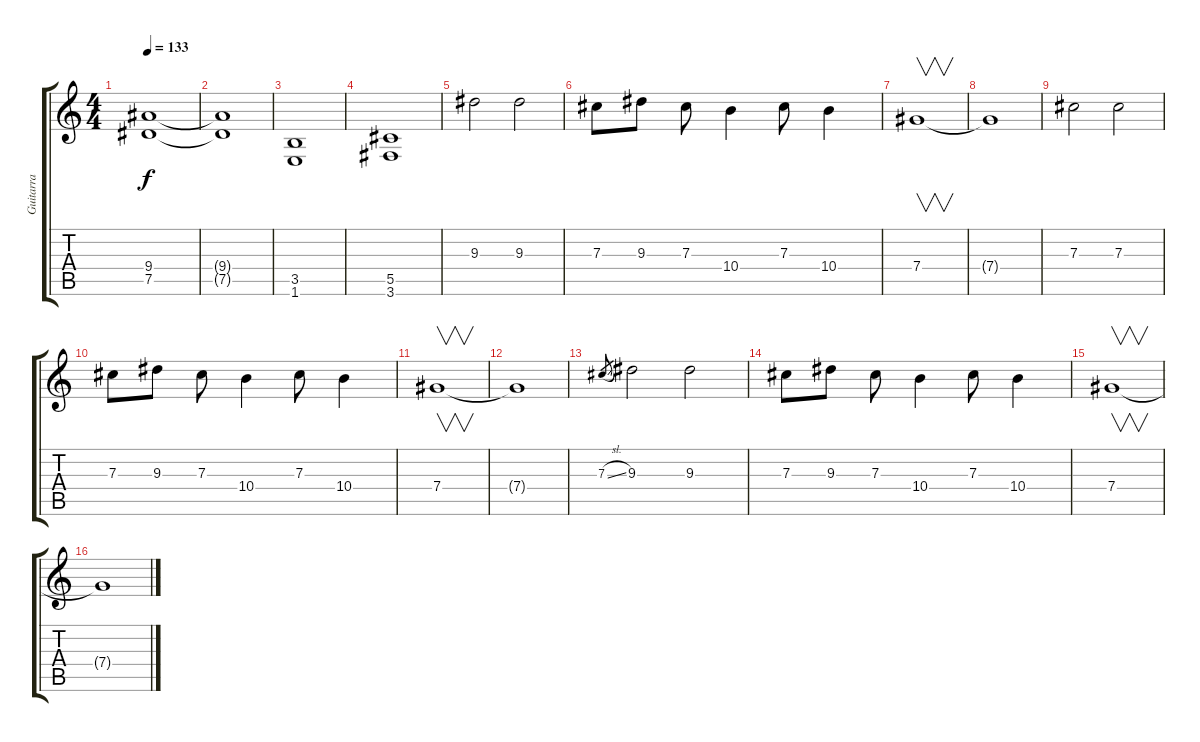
\track ("Guitarra" "Guitarra") {instrument distortionguitar}
\staff {score tabs}
\tuning (Eb4 Bb3 Gb3 Db3 Ab2 Eb2) {hide}
\ts (4 4)
\tempo 133
\clef g2
\ks c
(9.4 7.5).1{dy f} |
(9.4{t} 7.5{t}).1 |
(3.5 1.6).1 |
(5.5 3.6).1 |
9.3.2 9.3.2 |
7.3.8 9.3.8 7.3.8 10.4.4 7.3.8 10.4.4 |
7.4.1{v} |
7.4{t}.1 |
7.3.2 7.3.2 |
7.3.8 9.3.8 7.3.8 10.4.4 7.3.8 10.4.4 |
7.4.1{v} |
7.4{t}.1 |
7.3{sl}.8{gr} 9.3.2 9.3.2 |
7.3.8 9.3.8 7.3.8 10.4.4 7.3.8 10.4.4 |
7.4.1{v} |
7.4{t}.1
